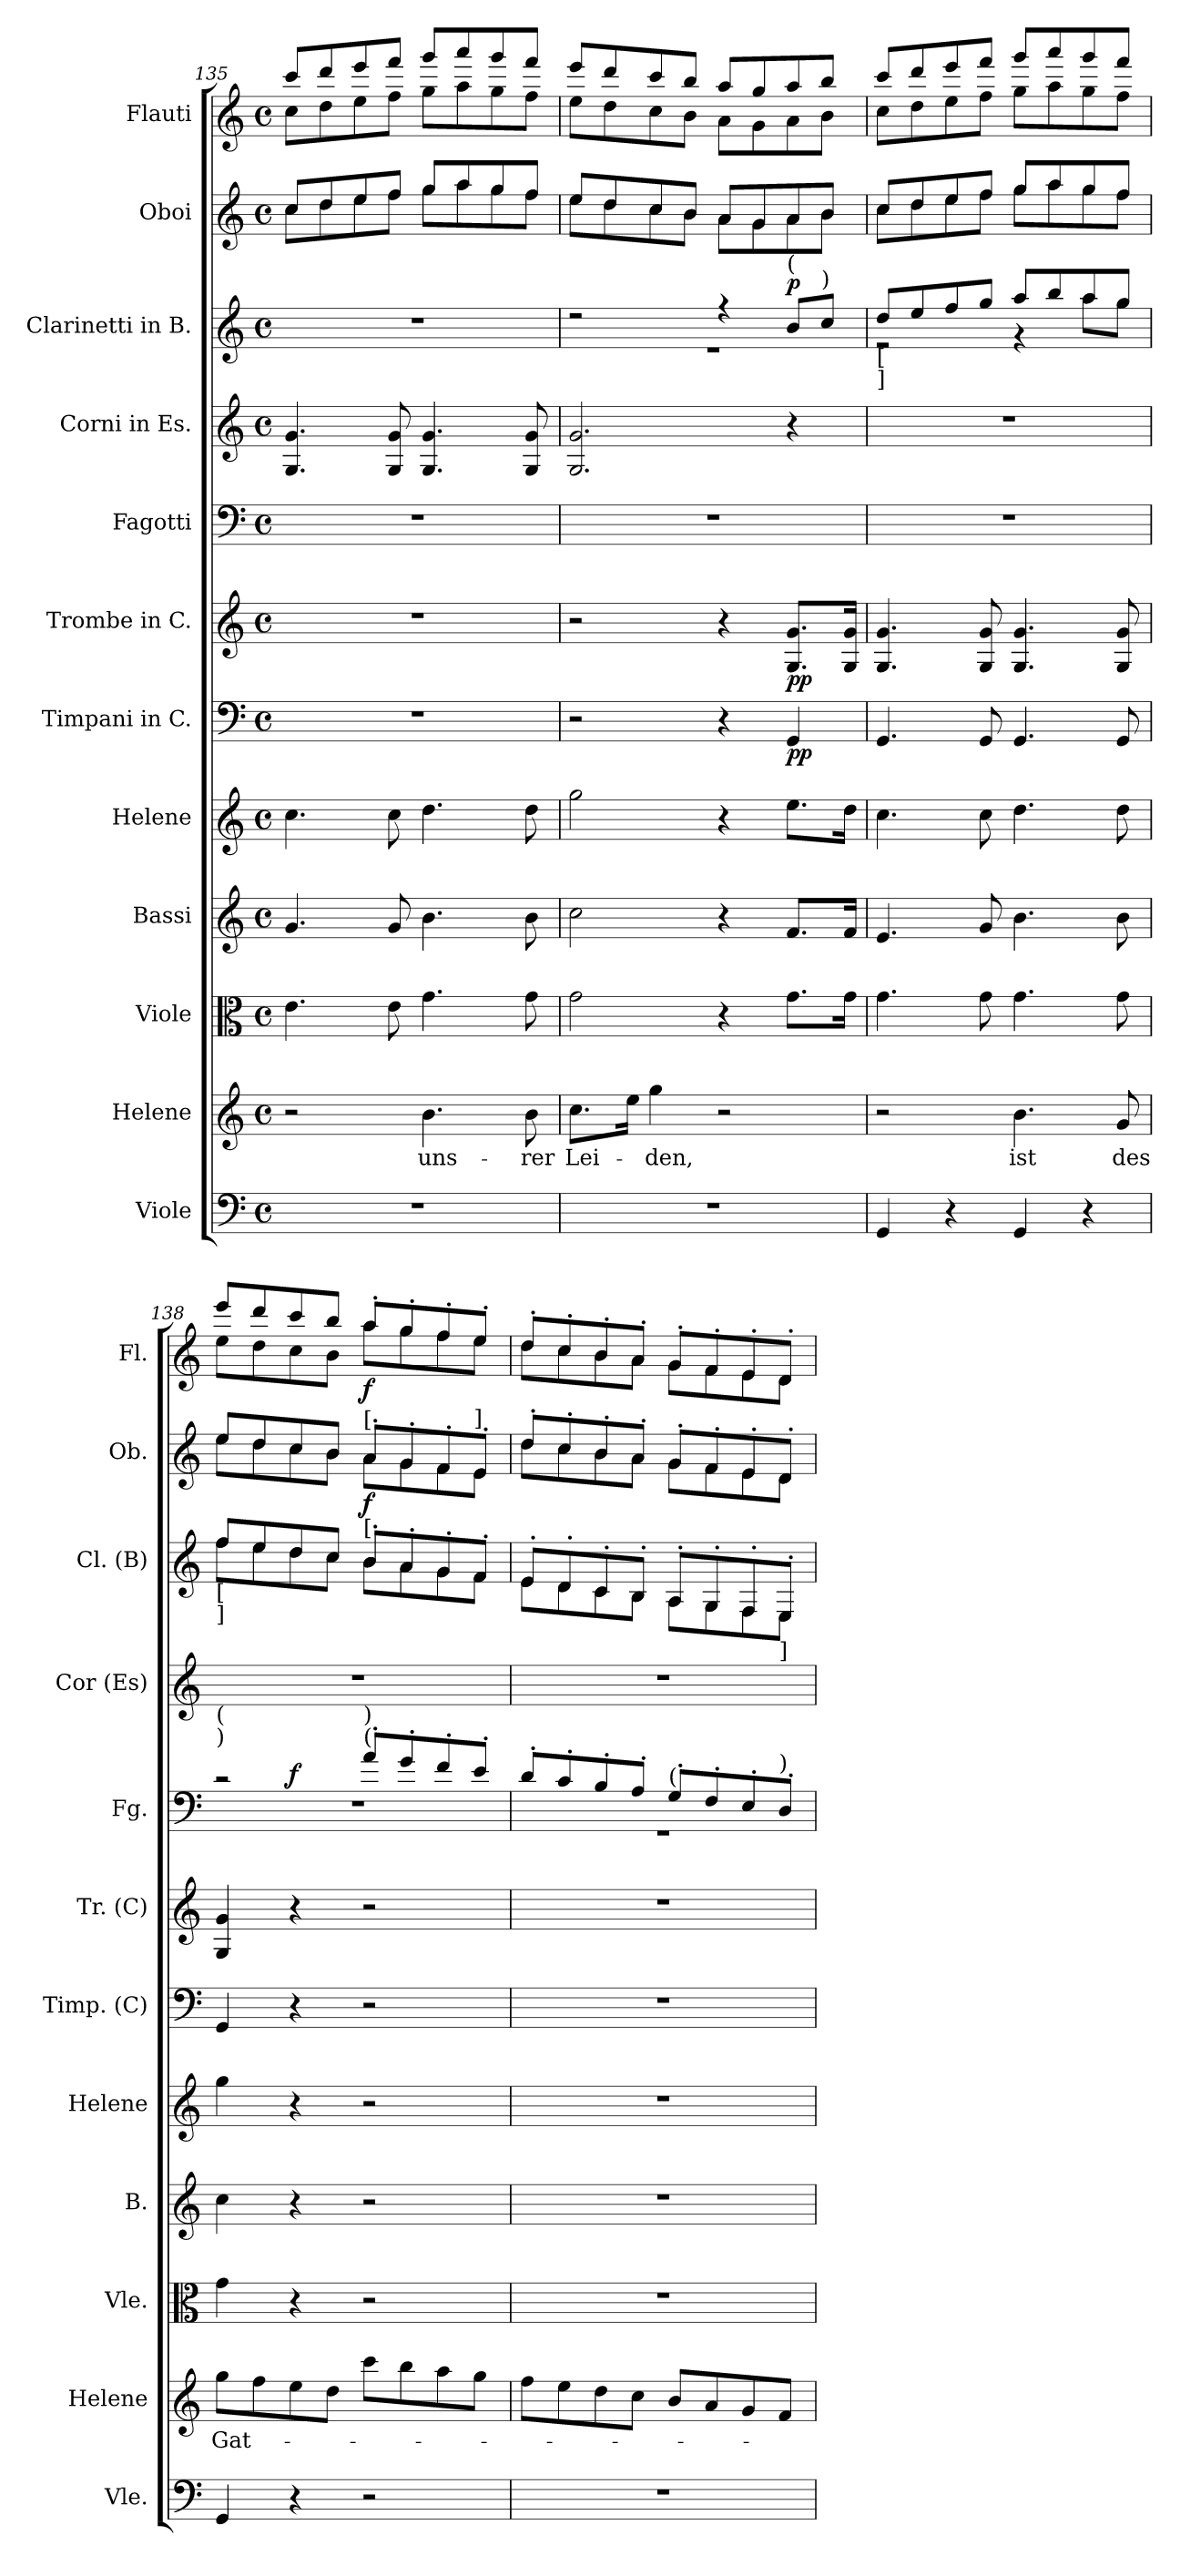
**kern	**kern	**text	**kern	**kern	**kern	**kern	**dynam	**kern	**dynam	**kern	**dynam	**kern	**kern	**dynam	**kern	**dynam	**kern	**dynam
*part12	*part11	*part11	*part10	*part9	*part8	*part7	*part7	*part6	*part6	*part5	*part5	*part4	*part3	*part3	*part2	*part2	*part1	*part1
*staff12	*staff11	*staff11	*staff10	*staff9	*staff8	*staff7	*staff7	*staff6	*staff6	*staff5	*staff5	*staff4	*staff3	*staff3	*staff2	*staff2	*staff1	*staff1
*I"Viole	*I"Helene	*	*I"Viole	*I"Bassi	*I"Helene	*I"Timpani in C.	*	*I"Trombe in C.	*	*I"Fagotti	*	*I"Corni in Es.	*I"Clarinetti in B.	*	*I"Oboi	*	*I"Flauti	*
*I'Vle.	*I'Helene	*	*I'Vle.	*I'B.	*I'Helene	*I'Timp. (C)	*	*I'Tr. (C)	*	*I'Fg.	*	*I'Cor (Es)	*I'Cl. (B)	*	*I'Ob.	*	*I'Fl.	*
*clefF4	*clefG2	*	*clefC3	*clefG2	*clefG2	*clefF4	*	*clefG2	*	*clefF4	*	*clefG2	*clefG2	*	*clefG2	*	*clefG2	*
*	*	*	*	*	*	*	*	*	*	*	*	*ITrd4c7	*ITrd1c2	*	*	*	*	*
*M4/4	*M4/4	*	*M4/4	*M4/4	*M4/4	*M4/4	*	*M4/4	*	*M4/4	*	*M4/4	*M4/4	*	*M4/4	*	*M4/4	*
*met(c)	*met(c)	*	*met(c)	*met(c)	*met(c)	*met(c)	*	*met(c)	*	*met(c)	*	*met(c)	*met(c)	*	*met(c)	*	*met(c)	*
=135	=135	=135	=135	=135	=135	=135	=135	=135	=135	=135	=135	=135	=135	=135	=135	=135	=135	=135
*	*	*	*	*	*	*	*	*	*	*	*	*	*	*	*^	*	*^	*
1r	2r	.	4.e\	4.g/	4.cc\	1r	.	1r	.	1r	.	4.C/ 4.c/	1r	.	8cc/L	8cc\L	.	8ccc/L	8cc\L	.
.	.	.	.	.	.	.	.	.	.	.	.	.	.	.	8dd/	8dd\	.	8ddd/	8dd\	.
.	.	.	.	.	.	.	.	.	.	.	.	.	.	.	8ee/	8ee\	.	8eee/	8ee\	.
.	.	.	8e\	8g/	8cc\	.	.	.	.	.	.	8C/ 8c/	.	.	8ff/J	8ff\J	.	8fff/J	8ff\J	.
.	4.b\	uns-	4.g\	4.b\	4.dd\	.	.	.	.	.	.	4.C/ 4.c/	.	.	8gg/L	8gg\L	.	8ggg/L	8gg\L	.
.	.	.	.	.	.	.	.	.	.	.	.	.	.	.	8aa/	8aa\	.	8aaa/	8aa\	.
.	.	.	.	.	.	.	.	.	.	.	.	.	.	.	8gg/	8gg\	.	8ggg/	8gg\	.
.	8b\	rer	8g\	8b\	8dd\	.	.	.	.	.	.	8C/ 8c/	.	.	8ff/J	8ff\J	.	8fff/J	8ff\J	.
!!LO:PB:g=z	!!
=136	=136	=136	=136	=136	=136	=136	=136	=136	=136	=136	=136	=136	=136	=136	=136	=136	=136	=136	=136	=136
*	*	*	*	*	*	*	*	*	*	*	*	*	*^	*	*	*	*	*	*	*
1r	8.cc\L	Lei-	2g\	2cc\	2gg\	2r	.	2r	.	1r	.	2.C/ 2.c/	2r	1r	.	8ee/L	8ee\L	.	8eee/L	8ee\L	.
.	.	.	.	.	.	.	.	.	.	.	.	.	.	.	.	8dd/	8dd\	.	8ddd/	8dd\	.
.	16ee\Jk	.	.	.	.	.	.	.	.	.	.	.	.	.	.	.	.	.	.	.	.
.	4gg\	den,	.	.	.	.	.	.	.	.	.	.	.	.	.	8cc/	8cc\	.	8ccc/	8cc\	.
.	.	.	.	.	.	.	.	.	.	.	.	.	.	.	.	8b/J	8b\J	.	8bb/J	8b\J	.
.	2r	.	4r	4r	4r	4r	.	4r	.	.	.	.	4r	.	.	8a/L	8a\L	.	8aa/L	8a\L	.
.	.	.	.	.	.	.	.	.	.	.	.	.	.	.	.	8g/	8g\	.	8gg/	8g\	.
!	!	!	!	!	!	!	!	!	!	!	!	!	!LO:TX:a:t=(	!	!	!	!	!	!	!	!
!	!	!	!	!	!	!	!LO:DY:b	!	!LO:DY:b	!	!	!	!	!	!LO:DY:a	!	!	!	!	!	!
.	.	.	8.g\L	8.f/L	8.ee\L	4GG/	pp	8.G/ 8.g/L	pp	.	.	4r	8a/L	.	p	8a/	8a\	.	8aa/	8a\	.
!	!	!	!	!	!	!	!	!	!	!	!	!	!LO:TX:a:t=)	!	!	!	!	!	!	!	!
.	.	.	.	.	.	.	.	.	.	.	.	.	8b/J	.	.	8b/J	8b\J	.	8bb/J	8b\J	.
.	.	.	16g\Jk	16f/Jk	16dd\Jk	.	.	16G/ 16g/Jk	.	.	.	.	.	.	.	.	.	.	.	.	.
=137	=137	=137	=137	=137	=137	=137	=137	=137	=137	=137	=137	=137	=137	=137	=137	=137	=137	=137	=137	=137	=137
!	!	!	!	!	!	!	!	!	!	!	!	!	!LO:TX:b:t=[	!	!	!	!	!	!	!	!
!	!	!	!	!	!	!	!	!	!	!	!	!	!LO:TX:b:t=]	!	!	!	!	!	!	!	!
4GG/	2r	.	4.g\	4.e/	4.cc\	4.GG/	.	4.G/ 4.g/	.	1r	.	1r	8cc/L	2r	.	8cc/L	8cc\L	.	8ccc/L	8cc\L	.
.	.	.	.	.	.	.	.	.	.	.	.	.	8dd/	.	.	8dd/	8dd\	.	8ddd/	8dd\	.
4r	.	.	.	.	.	.	.	.	.	.	.	.	8ee/	.	.	8ee/	8ee\	.	8eee/	8ee\	.
.	.	.	8g\	8g/	8cc\	8GG/	.	8G/ 8g/	.	.	.	.	8ff/J	.	.	8ff/J	8ff\J	.	8fff/J	8ff\J	.
4GG/	4.b\	ist	4.g\	4.b\	4.dd\	4.GG/	.	4.G/ 4.g/	.	.	.	.	8gg/L	4r	.	8gg/L	8gg\L	.	8ggg/L	8gg\L	.
.	.	.	.	.	.	.	.	.	.	.	.	.	8aa/	.	.	8aa/	8aa\	.	8aaa/	8aa\	.
4r	.	.	.	.	.	.	.	.	.	.	.	.	8gg/	8gg\L	.	8gg/	8gg\	.	8ggg/	8gg\	.
.	8g/	des	8g\	8b\	8dd\	8GG/	.	8G/ 8g/	.	.	.	.	8ff/J	8ff\J	.	8ff/J	8ff\J	.	8fff/J	8ff\J	.
=138	=138	=138	=138	=138	=138	=138	=138	=138	=138	=138	=138	=138	=138	=138	=138	=138	=138	=138	=138	=138	=138
*	*	*	*	*	*	*	*	*	*	*^	*	*	*	*	*	*	*	*	*	*	*
*	*	*	*	*	*	*	*	*	*	*	*^	*	*	*	*	*	*	*	*	*	*	*
!	!	!	!	!	!	!	!	!	!	!	!	!	!	!	!LO:TX:b:t=[	!	!	!	!	!	!	!	!
!	!	!	!	!	!	!	!	!	!	!	!	!	!	!	!LO:TX:b:t=]	!	!	!	!	!	!	!	!
!	!	!	!	!	!	!	!	!	!	!	!	!	!	!LO:TX:b:t=(	!	!	!	!	!	!	!	!	!
!	!	!	!	!	!	!	!	!	!	!	!	!	!	!LO:TX:b:t=)	!	!	!	!	!	!	!	!	!
4GG/	8gg\L	Gat-	4g\	4cc\	4gg\	4GG/	.	4G/ 4g/	.	2r	1r	4ryy	.	1r	8ee/L	8ee\L	.	8ee/L	8ee\L	.	8eee/L	8ee\L	.
.	8ff\	.	.	.	.	.	.	.	.	.	.	.	.	.	8dd/	8dd\	.	8dd/	8dd\	.	8ddd/	8dd\	.
!	!	!	!	!	!	!	!	!	!	!	!	!	!LO:DY:a	!	!	!	!	!	!	!	!	!	!
4r	8ee\	.	4r	4r	4r	4r	.	4r	.	.	.	2.ryy	f	.	8cc/	8cc\	.	8cc/	8cc\	.	8ccc/	8cc\	.
.	8dd\J	.	.	.	.	.	.	.	.	.	.	.	.	.	8b/J	8b\J	.	8b/J	8b\J	.	8bb/J	8b\J	.
!	!	!	!	!	!	!	!	!	!	!	!	!	!	!	!	!	!	!LO:TX:a:t=[	!	!	!	!	!
!	!	!	!	!	!	!	!	!	!	!	!	!	!	!	!LO:TX:a:t=[	!	!	!	!	!	!	!	!
!	!	!	!	!	!	!	!	!	!	!LO:TX:a:t=(	!	!	!	!	!	!	!	!	!	!	!	!	!
!	!	!	!	!	!	!	!	!	!	!LO:TX:a:t=)	!	!	!	!	!	!	!	!	!	!	!	!	!
!	!	!	!	!	!	!	!	!	!	!	!	!	!	!	!	!	!	!	!	!LO:DY:b	!	!	!LO:DY:b
2r	8ccc\L	.	2r	2r	2r	2r	.	2r	.	8a'>/L	.	.	.	.	8a'>/L	8a\L	.	8a'>/L	8a\L	f	8aa'>/L	8aa\L	f
.	8bb\	.	.	.	.	.	.	.	.	8g'>/	.	.	.	.	8g'>/	8g\	.	8g'>/	8g\	.	8gg'>/	8gg\	.
.	8aa\	.	.	.	.	.	.	.	.	8f'>/	.	.	.	.	8f'>/	8f\	.	8f'>/	8f\	.	8ff'>/	8ff\	.
!	!	!	!	!	!	!	!	!	!	!	!	!	!	!	!	!	!	!LO:TX:a:t=]	!	!	!	!	!
.	8gg\J	.	.	.	.	.	.	.	.	8e'>/J	.	.	.	.	8e'>/J	8e\J	.	8e'>/J	8e\J	.	8ee'>/J	8ee\J	.
*	*	*	*	*	*	*	*	*	*	*	*v	*v	*	*	*	*	*	*	*	*	*	*	*
=139	=139	=139	=139	=139	=139	=139	=139	=139	=139	=139	=139	=139	=139	=139	=139	=139	=139	=139	=139	=139	=139	=139
1r	8ff\L	.	1r	1r	1r	1r	.	1r	.	8d'>/L	1r	.	1r	8d'>/L	8d\L	.	8dd'>/L	8dd\L	.	8dd'>/L	8dd\L	.
.	8ee\	.	.	.	.	.	.	.	.	8c'>/	.	.	.	8c'>/	8c\	.	8cc'>/	8cc\	.	8cc'>/	8cc\	.
.	8dd\	.	.	.	.	.	.	.	.	8B'>/	.	.	.	8B'>/	8B\	.	8b'>/	8b\	.	8b'>/	8b\	.
.	8cc\J	.	.	.	.	.	.	.	.	8A'>/J	.	.	.	8A'>/J	8A\J	.	8a'>/J	8a\J	.	8a'>/J	8a\J	.
!	!	!	!	!	!	!	!	!	!	!LO:TX:a:t=(	!	!	!	!	!	!	!	!	!	!	!	!
.	8b/L	.	.	.	.	.	.	.	.	8G'>/L	.	.	.	8G'>/L	8G\L	.	8g'>/L	8g\L	.	8g'>/L	8g\L	.
.	8a/	.	.	.	.	.	.	.	.	8F'>/	.	.	.	8F'>/	8F\	.	8f'>/	8f\	.	8f'>/	8f\	.
.	8g/	.	.	.	.	.	.	.	.	8E'>/	.	.	.	8E'>/	8E\	.	8e'>/	8e\	.	8e'>/	8e\	.
!	!	!	!	!	!	!	!	!	!	!	!	!	!	!LO:TX:b:t=]	!	!	!	!	!	!	!	!
!	!	!	!	!	!	!	!	!	!	!LO:TX:a:t=)	!	!	!	!	!	!	!	!	!	!	!	!
.	8f/J	.	.	.	.	.	.	.	.	8D'>/J	.	.	.	8D'>/J	8D\J	.	8d'>/J	8d\J	.	8d'>/J	8d\J	.
*	*	*	*	*	*	*	*	*	*	*	*	*	*	*v	*v	*	*	*	*	*v	*v	*
*	*	*	*	*	*	*	*	*	*	*v	*v	*	*	*	*	*v	*v	*	*	*
=	=	=	=	=	=	=	=	=	=	=	=	=	=	=	=	=	=	=
*-	*-	*-	*-	*-	*-	*-	*-	*-	*-	*-	*-	*-	*-	*-	*-	*-	*-	*-
